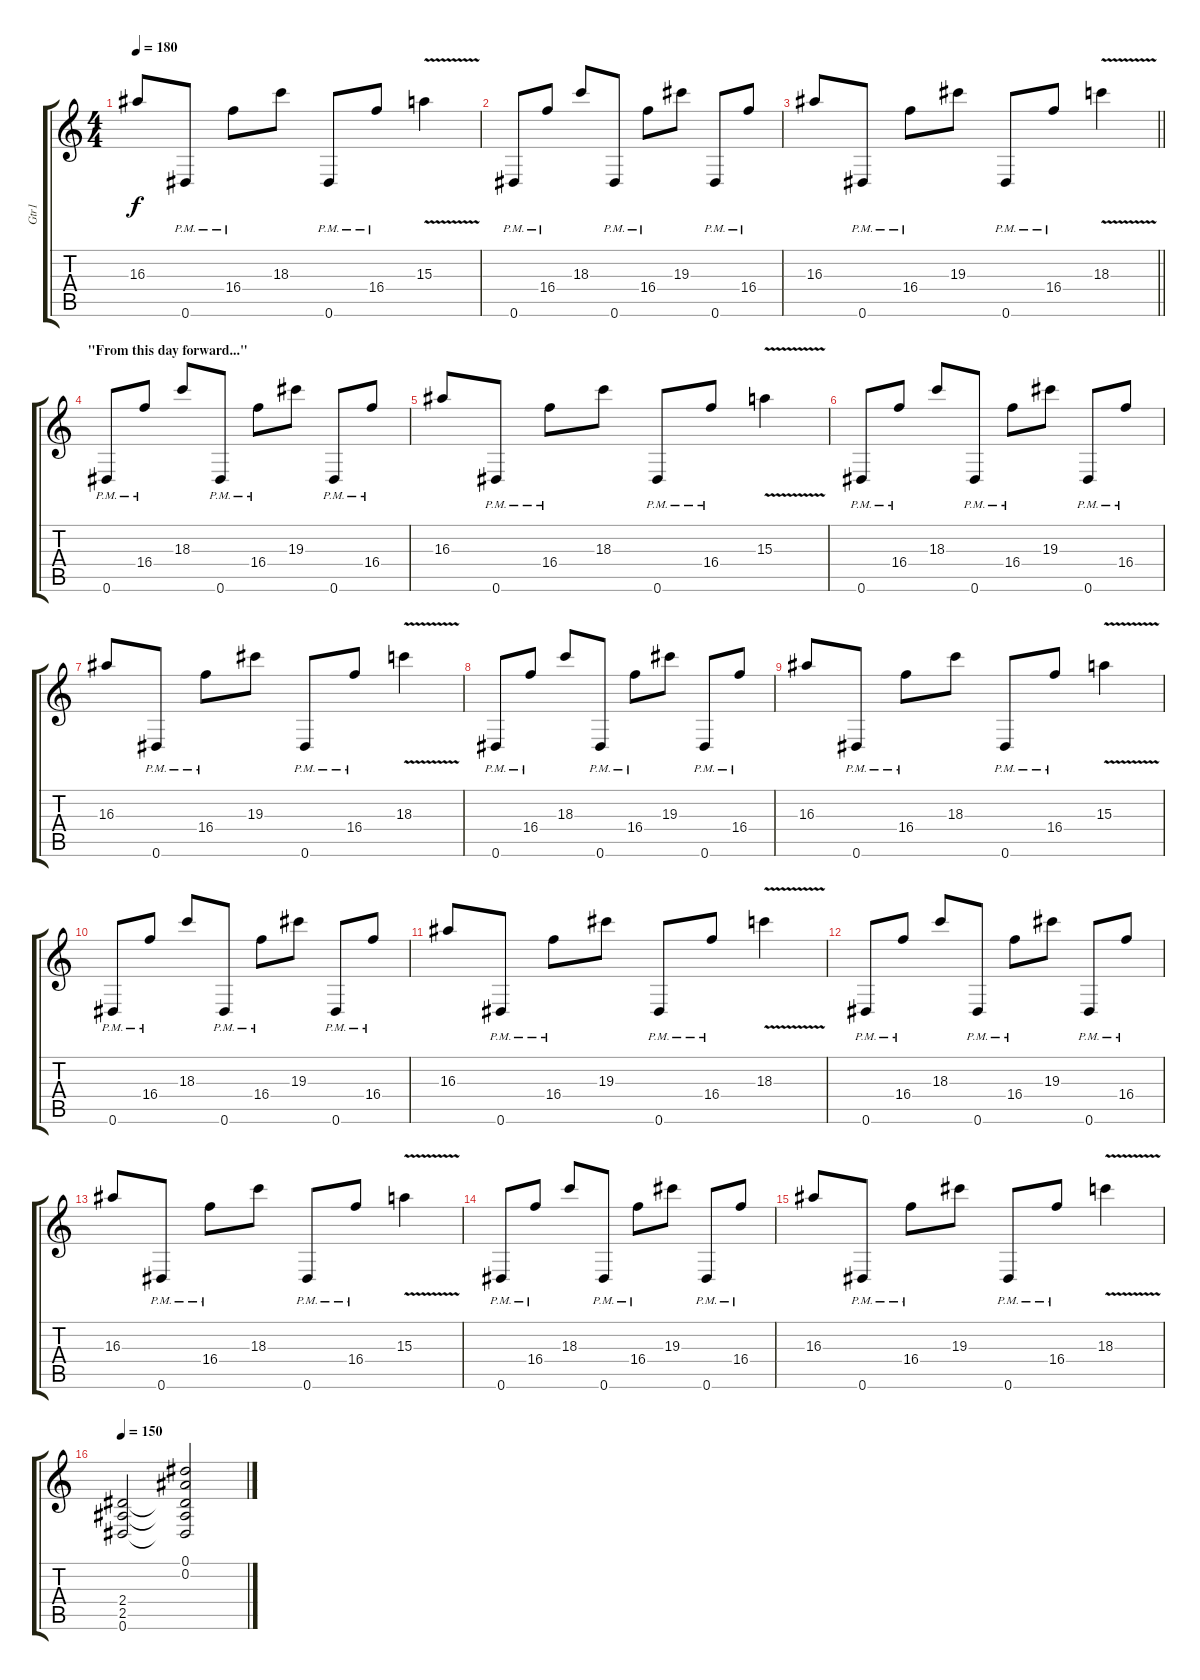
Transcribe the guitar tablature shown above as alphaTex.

\track ("Gtr1" "Gtr1") {instrument electricguitarjazz}
\staff {score tabs}
\tuning (Eb4 Bb3 Gb3 Db3 Ab2 Eb2) {hide}
\ts (4 4)
\tempo 180
\clef g2
\ks c
16.3.8{dy f} 0.6{pm}.8 16.4{pm}.8 18.3.8 0.6{pm}.8 16.4{pm}.8 15.3{v}.4 |
0.6{pm}.8 16.4{pm}.8 18.3.8 0.6{pm}.8 16.4{pm}.8 19.3.8 0.6{pm}.8 16.4{pm}.8 |
\barLineRight lightlight
16.3.8 0.6{pm}.8 16.4{pm}.8 19.3.8 0.6{pm}.8 16.4{pm}.8 18.3{v}.4 |
\section ("" "\"From this day forward...\"")
0.6{pm}.8 16.4{pm}.8 18.3.8 0.6{pm}.8 16.4{pm}.8 19.3.8 0.6{pm}.8 16.4{pm}.8 |
16.3.8 0.6{pm}.8 16.4{pm}.8 18.3.8 0.6{pm}.8 16.4{pm}.8 15.3{v}.4 |
0.6{pm}.8 16.4{pm}.8 18.3.8 0.6{pm}.8 16.4{pm}.8 19.3.8 0.6{pm}.8 16.4{pm}.8 |
16.3.8 0.6{pm}.8 16.4{pm}.8 19.3.8 0.6{pm}.8 16.4{pm}.8 18.3{v}.4 |
0.6{pm}.8 16.4{pm}.8 18.3.8 0.6{pm}.8 16.4{pm}.8 19.3.8 0.6{pm}.8 16.4{pm}.8 |
16.3.8 0.6{pm}.8 16.4{pm}.8 18.3.8 0.6{pm}.8 16.4{pm}.8 15.3{v}.4 |
0.6{pm}.8 16.4{pm}.8 18.3.8 0.6{pm}.8 16.4{pm}.8 19.3.8 0.6{pm}.8 16.4{pm}.8 |
16.3.8 0.6{pm}.8 16.4{pm}.8 19.3.8 0.6{pm}.8 16.4{pm}.8 18.3{v}.4 |
0.6{pm}.8 16.4{pm}.8 18.3.8 0.6{pm}.8 16.4{pm}.8 19.3.8 0.6{pm}.8 16.4{pm}.8 |
16.3.8 0.6{pm}.8 16.4{pm}.8 18.3.8 0.6{pm}.8 16.4{pm}.8 15.3{v}.4 |
0.6{pm}.8 16.4{pm}.8 18.3.8 0.6{pm}.8 16.4{pm}.8 19.3.8 0.6{pm}.8 16.4{pm}.8 |
16.3.8 0.6{pm}.8 16.4{pm}.8 19.3.8 0.6{pm}.8 16.4{pm}.8 18.3{v}.4 |
\tempo 150
(2.4 2.5 0.6).2 (0.1 0.2 2.4{t} 2.5{t} 0.6{t}).2
